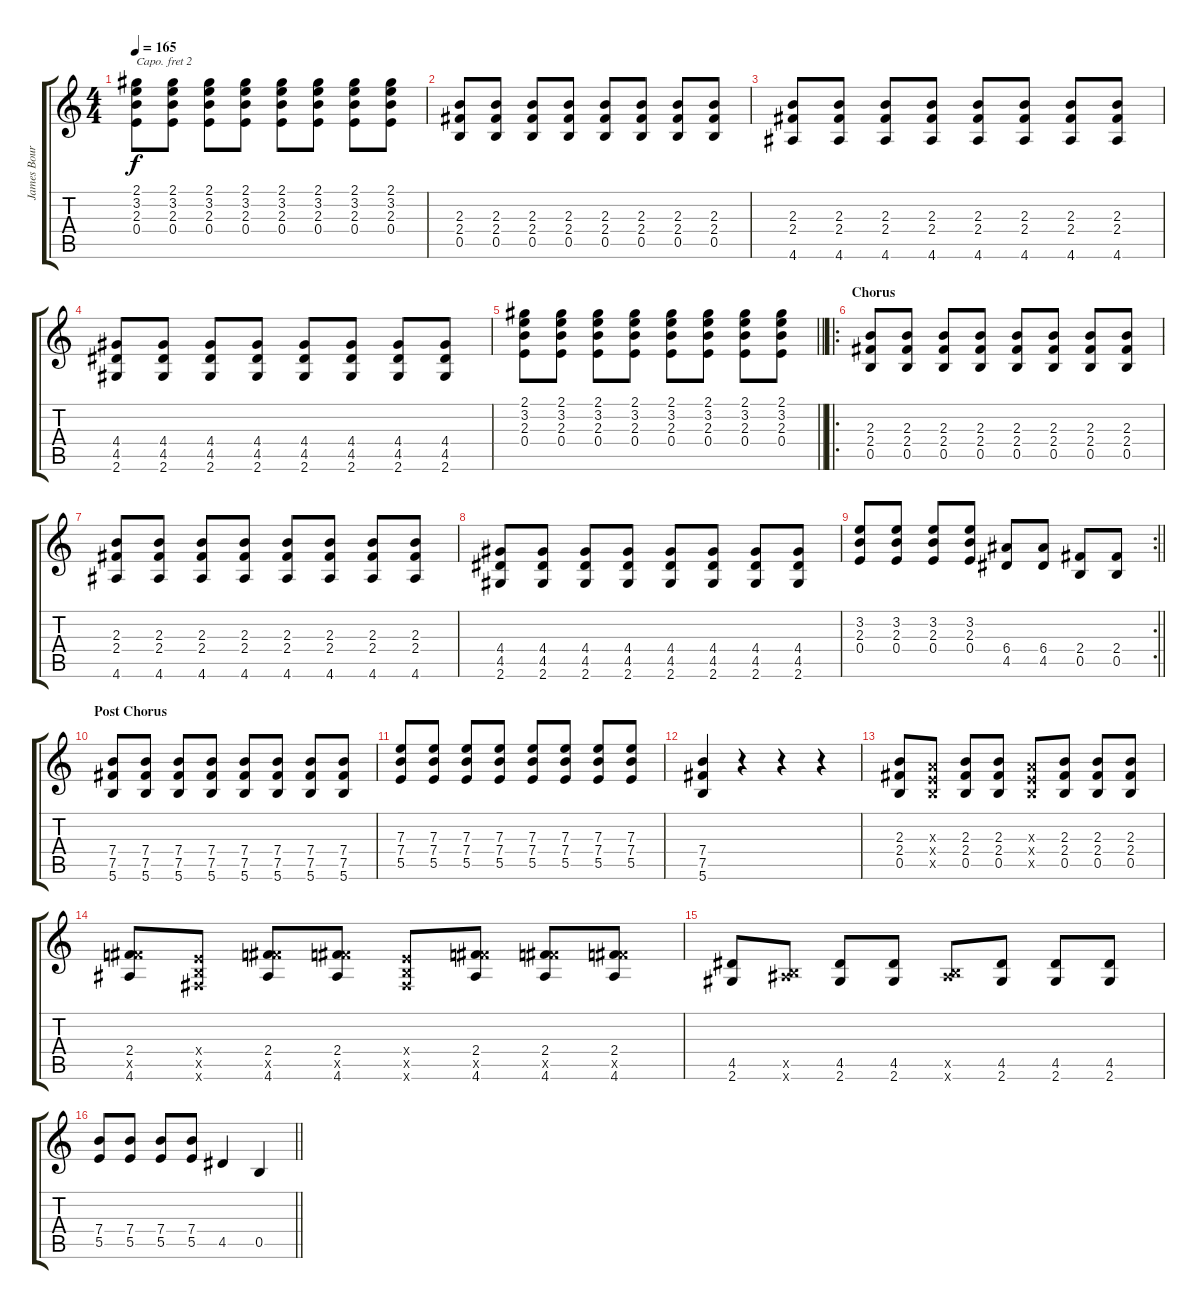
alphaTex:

\track ("James Bourne" "James Bour") {instrument distortionguitar}
\staff {score tabs}
\capo 2
\tuning (E4 B3 G3 D3 A2 E2) {hide}
\ts (4 4)
\tempo 165
\clef g2
\ks c
(2.1 3.2 2.3 0.4).8{dy f} (2.1 3.2 2.3 0.4).8 (2.1 3.2 2.3 0.4).8 (2.1 3.2 2.3 0.4).8 (2.1 3.2 2.3 0.4).8 (2.1 3.2 2.3 0.4).8 (2.1 3.2 2.3 0.4).8 (2.1 3.2 2.3 0.4).8 |
(2.3 2.4 0.5).8 (2.3 2.4 0.5).8 (2.3 2.4 0.5).8 (2.3 2.4 0.5).8 (2.3 2.4 0.5).8 (2.3 2.4 0.5).8 (2.3 2.4 0.5).8 (2.3 2.4 0.5).8 |
(2.3 2.4 4.6).8 (2.3 2.4 4.6).8 (2.3 2.4 4.6).8 (2.3 2.4 4.6).8 (2.3 2.4 4.6).8 (2.3 2.4 4.6).8 (2.3 2.4 4.6).8 (2.3 2.4 4.6).8 |
(4.4 4.5 2.6).8 (4.4 4.5 2.6).8 (4.4 4.5 2.6).8 (4.4 4.5 2.6).8 (4.4 4.5 2.6).8 (4.4 4.5 2.6).8 (4.4 4.5 2.6).8 (4.4 4.5 2.6).8 |
\barLineRight lightlight
(2.1 3.2 2.3 0.4).8 (2.1 3.2 2.3 0.4).8 (2.1 3.2 2.3 0.4).8 (2.1 3.2 2.3 0.4).8 (2.1 3.2 2.3 0.4).8 (2.1 3.2 2.3 0.4).8 (2.1 3.2 2.3 0.4).8 (2.1 3.2 2.3 0.4).8 |
\ro
\section ("" "Chorus")
(2.3 2.4 0.5).8 (2.3 2.4 0.5).8 (2.3 2.4 0.5).8 (2.3 2.4 0.5).8 (2.3 2.4 0.5).8 (2.3 2.4 0.5).8 (2.3 2.4 0.5).8 (2.3 2.4 0.5).8 |
(2.3 2.4 4.6).8 (2.3 2.4 4.6).8 (2.3 2.4 4.6).8 (2.3 2.4 4.6).8 (2.3 2.4 4.6).8 (2.3 2.4 4.6).8 (2.3 2.4 4.6).8 (2.3 2.4 4.6).8 |
(4.4 4.5 2.6).8 (4.4 4.5 2.6).8 (4.4 4.5 2.6).8 (4.4 4.5 2.6).8 (4.4 4.5 2.6).8 (4.4 4.5 2.6).8 (4.4 4.5 2.6).8 (4.4 4.5 2.6).8 |
\rc 2
\barLineRight lightlight
(3.2 2.3 0.4).8 (3.2 2.3 0.4).8 (3.2 2.3 0.4).8 (3.2 2.3 0.4).8 (6.4 4.5).8 (6.4 4.5).8 (2.4 0.5).8 (2.4 0.5).8 |
\section ("" "Post Chorus")
(7.4 7.5 5.6).8 (7.4 7.5 5.6).8 (7.4 7.5 5.6).8 (7.4 7.5 5.6).8 (7.4 7.5 5.6).8 (7.4 7.5 5.6).8 (7.4 7.5 5.6).8 (7.4 7.5 5.6).8 |
(7.3 7.4 5.5).8 (7.3 7.4 5.5).8 (7.3 7.4 5.5).8 (7.3 7.4 5.5).8 (7.3 7.4 5.5).8 (7.3 7.4 5.5).8 (7.3 7.4 5.5).8 (7.3 7.4 5.5).8 |
(7.4 7.5 5.6).4 r.4 r.4 r.4 |
(2.3 2.4 0.5).8 (0.3{x} 0.4{x} 0.5{x}).8 (2.3 2.4 0.5).8 (2.3 2.4 0.5).8 (0.3{x} 0.4{x} 0.5{x}).8 (2.3 2.4 0.5).8 (2.3 2.4 0.5).8 (2.3 2.4 0.5).8 |
(2.4 6.5{x} 4.6).8 (0.4{x} 0.5{x} 0.6{x}).8 (2.4 6.5{x} 4.6).8 (2.4 6.5{x} 4.6).8 (0.4{x} 0.5{x} 0.6{x}).8 (2.4 6.5{x} 4.6).8 (2.4 6.5{x} 4.6).8 (2.4 6.5{x} 4.6).8 |
(4.5 2.6).8 (0.5{x} 4.6{x}).8 (4.5 2.6).8 (4.5 2.6).8 (0.5{x} 4.6{x}).8 (4.5 2.6).8 (4.5 2.6).8 (4.5 2.6).8 |
\barLineRight lightlight
(7.4 5.5).8 (7.4 5.5).8 (7.4 5.5).8 (7.4 5.5).8 4.5.4 0.5.4
